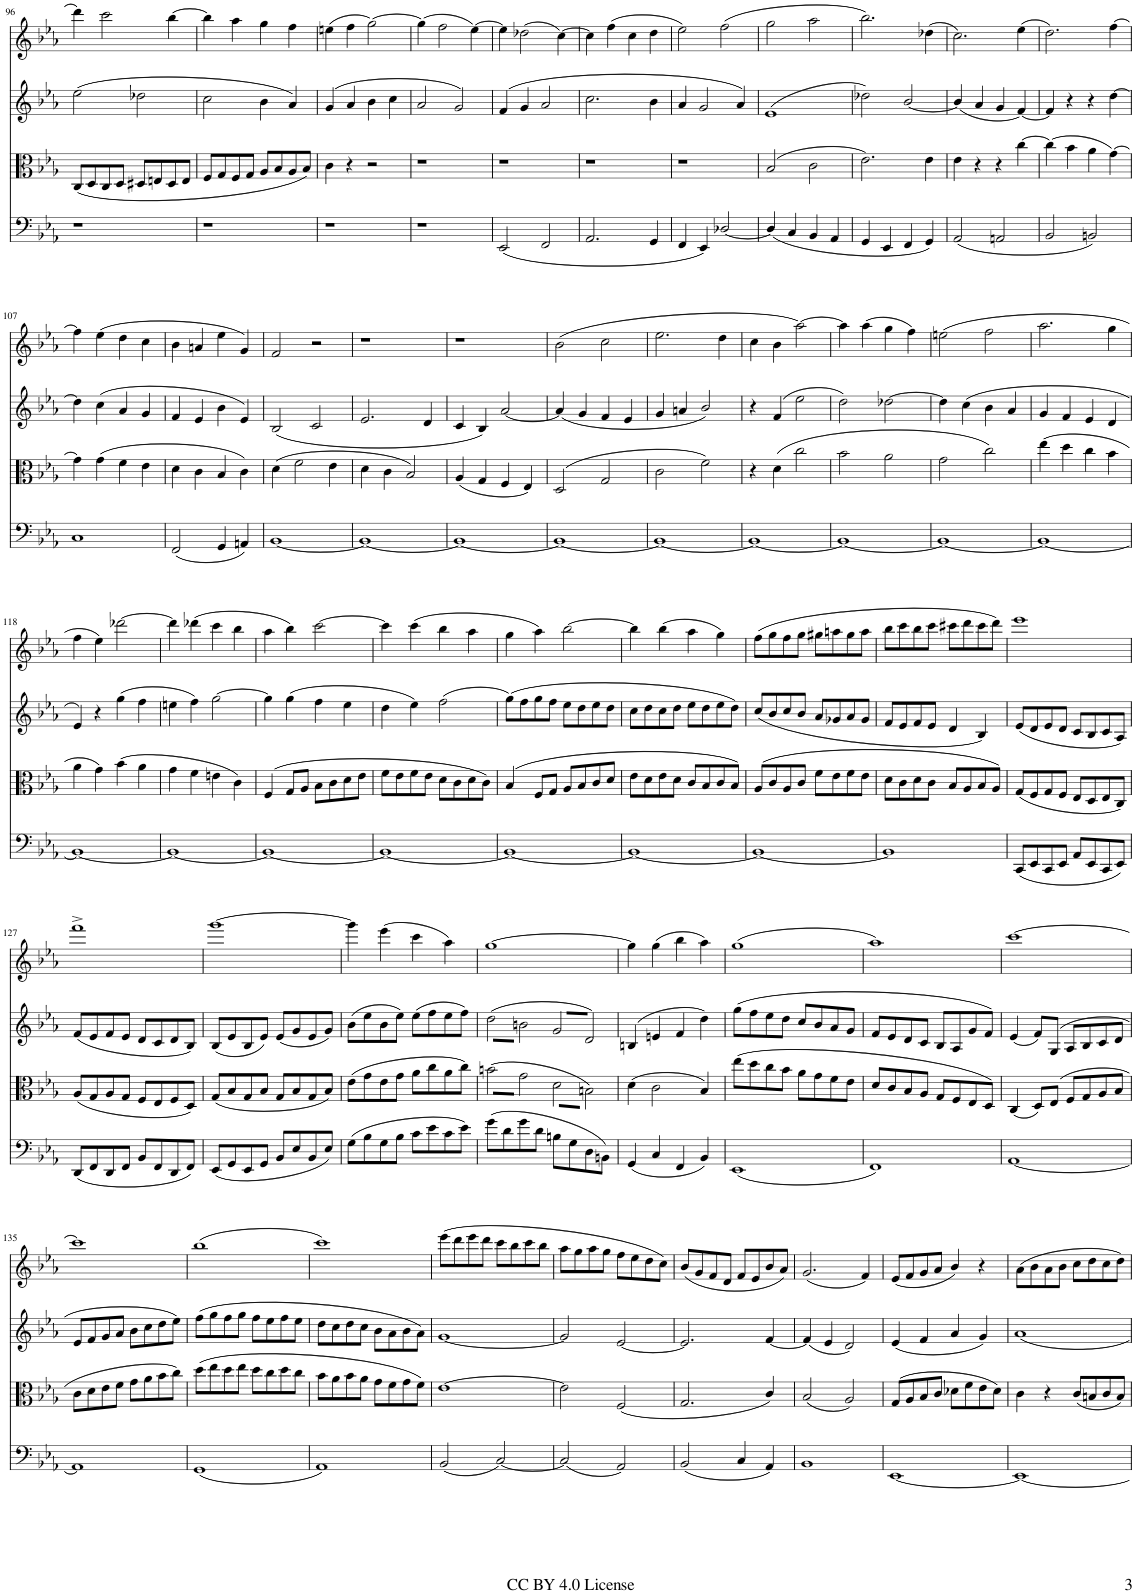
**kern	**kern	**kern	**kern
*part4	*part3	*part2	*part1
*staff4	*staff3	*staff2	*staff1
*I"Cello	*I"Viola	*I"Violin II	*I"Violin I
*	*I'Vla	*I'Vln	*I'Vln
!!LO:PB:g=z
*clefF4	*clefC3	*clefG2	*clefG2
*k[b-e-a-]	*k[b-e-a-]	*k[b-e-a-]	*k[b-e-a-]
*M4/4	*M4/4	*M4/4	*M4/4
*met(c)	*met(c)	*met(c)	*met(c)
=96	=96	=96	=96
1r	(8C/L	(2ee-\	4ddd\]
.	8D/	.	.
.	8C/	.	2ccc\
.	8D/J	.	.
.	8D#X/L	2dd-X\	.
.	8En/	.	.
.	8D#/	.	[4bb-\
.	8E/J	.	.
=97	=97	=97	=97
1r	8F/L	2cc\	4bb-\]
.	8G/	.	.
.	8F/	.	4aa-\
.	8G/J	.	.
.	8A-/L	4b-\	4gg\
.	8B-/	.	.
.	8A-/	4a-/)	4ff\
.	8B-/J)	.	.
=98	=98	=98	=98
1r	4c\	(4g/	(4een\
.	4r	4a-/	4ff\
.	2r	4b-\	[2gg\)
.	.	4cc\	.
=99	=99	=99	=99
1r	1r	2a-/	(4gg\]
.	.	.	2ff\
.	.	2g/)	.
.	.	.	[4ee-\)
=100	=100	=100	=100
(2EE-/	1r	(4f/	4ee-\]
.	.	4g/	(2dd-X\
2FF/	.	2a-/	.
.	.	.	[4cc\)
=101	=101	=101	=101
2.AA-/	1r	2.cc\	4cc\]
.	.	.	(4ff\
.	.	.	4cc\
4GG/	.	4b-\	4dd\
=102	=102	=102	=102
4FF/	1r	4a-/	2ee-\)
4EE-/)	.	2g/	.
[2D-X/	.	.	(2ff\
.	.	4a-/)	.
=103	=103	=103	=103
(4D-/]	(2B-/	(1e-	2gg\
4C/	.	.	.
4BB-/	2c\	.	2aa-\
4AA-/	.	.	.
=104	=104	=104	=104
4GG/	2.e-\)	2dd-X\)	2.bb-\)
4EE-/	.	.	.
4FF/	.	[2b-/	.
4GG/)	4e-\	.	(4dd-X\
=105	=105	=105	=105
(2AA-/	4e-\	(4b-/]	2.cc\)
.	4r	4a-/	.
2AAn/	4r	4g/	.
.	[4cc\	[4f/)	(4ee-\
=106	=106	=106	=106
2BB-/	(4cc\]	4f/]	2.dd\)
.	4b-\	4r	.
2BBn/)	4a-\	4r	.
.	[4g\)	[4dd\	[4ff\
!!LO:LB:g=z
=107	=107	=107	=107
1C	4g\]	4dd\]	4ff\]
.	(4g\	(4cc\	(4ee-\
.	4f\	4a-/	4dd\
.	4e-\	4g/	4cc\
=108	=108	=108	=108
(2FF/	4d\	4f/	4b-\
.	4c\	4e-/	4an/
4GG/	4B-/	4b-\	4ee-\
4AAn/)	4c\)	4e-/)	4g/)
=109	=109	=109	=109
[1BB-	(4d\	(2B-/	2f/
.	2f\	.	.
.	.	2c/	2r
.	4e-\	.	.
=110	=110	=110	=110
1BB-_	4d\	2.e-/	1r
.	4c\	.	.
.	2B-/)	.	.
.	.	4d/	.
=111	=111	=111	=111
1BB-_	(4A-/	4c/	1r
.	4G/	4B-/)	.
.	4F/	[2a-/	.
.	4E-/)	.	.
=112	=112	=112	=112
1BB-_	(2D/	(4a-/]	(2b-\
.	.	4g/	.
.	2G/	4f/	2cc\
.	.	4e-/	.
=113	=113	=113	=113
1BB-_	2c\	4g/	2.ee-\
.	.	4an/	.
.	2f\)	2b-/)	.
.	.	.	4dd\
=114	=114	=114	=114
1BB-_	4r	4r	4cc\
.	(4d\	(4f/	4b-\
.	2cc\	2ee-\	[2aa-\)
=115	=115	=115	=115
1BB-_	2b-\	2dd\)	4aa-\]
.	.	.	(4aa-\
.	2a-\	[2dd-X\	4gg\
.	.	.	4ff\)
=116	=116	=116	=116
1BB-_	2g\	4dd-\]	(2een\
.	.	(4cc\	.
.	2cc\)	4b-\	2ff\
.	.	4a-/	.
=117	=117	=117	=117
1BB-_	(4ee-\	4g/	2.aa-\
.	4dd\	4f/	.
.	4cc\	4e-/	.
.	4b-\	4d/	4gg\
!!LO:LB:g=z
=118	=118	=118	=118
1BB-_	4a-\	4e-/)	4ff\
.	4g\)	4r	4ee-\)
.	(4b-\	(4gg\	[2ddd-X\
.	4a-\	4ff\	.
=119	=119	=119	=119
1BB-_	4g\	4een\	4ddd-\]
.	4f\	4ff\)	(4ddd-X\
.	4en\	[2gg\	4ccc\
.	4c\)	.	4bb-\
=120	=120	=120	=120
1BB-_	(4F/	4gg\]	4aa-\
.	8G/L	(4gg\	4bb-\)
.	8A-/J	.	.
.	8B-\L	4ff\	[2ccc\
.	8c\	.	.
.	8d\	4ee-\	.
.	8e-\J	.	.
=121	=121	=121	=121
1BB-_	8f\L	4dd\	4ccc\]
.	8e-\	.	.
.	8f\	4ee-\)	(4ccc\
.	8e-\J	.	.
.	8d\L	(2ff\	4bb-\
.	8c\	.	.
.	8d\	.	4aa-\
.	8c\J)	.	.
=122	=122	=122	=122
1BB-_	(4B-/	(8gg\L)	4gg\
.	.	8ff\	.
.	8F/L	8gg\	4aa-\)
.	8G/J	8ff\J	.
.	8A-/L	8ee-\L	[2bb-\
.	8B-/	8dd\	.
.	8c/	8ee-\	.
.	8d/J	8dd\J	.
=123	=123	=123	=123
1BB-_	8e-\L	8cc\L	4bb-\]
.	8d\	8dd\	.
.	8e-\	8cc\	(4bb-\
.	8d\J	8dd\J	.
.	8c/L	8ee-\L	4aa-\
.	8B-/	8dd\	.
.	8c/	8ee-\	4gg\)
.	8B-/J)	8dd\J)	.
=124	=124	=124	=124
1BB-_	(8A-/L	(8cc/L	(8ff\L
.	8c/	8b-/	8gg\
.	8A-/	8cc/	8ff\
.	8c/J	8b-/J	8gg\J
.	8f\L	8a-/L	8gg#X\L
.	8e-\	8g-X/	8aan\
.	8f\	8a-/	8gg#\
.	8e-\J	8g-/J	8aa\J
=125	=125	=125	=125
1BB-]	8d\L	8f/L	8bb-\L
.	8c\	8e-/	8ccc\
.	8d\	8f/	8bb-\
.	8c\J	8e-/J	8ccc\J
.	8B-/L	4d/	8ccc#X\L
.	8A-/	.	8ddd\
.	8B-/	4B-/)	8ccc#\
.	8A-/J)	.	8ddd\J)
=126	=126	=126	=126
(8CC/L	(8G/L	(8e-/L	1eee-
8EE-/	8F/	8d/	.
8CC/	8G/	8e-/	.
8EE-/J	8F/J	8d/J	.
8AA-/L	8E-/L	8c/L	.
8EE-/	8D/	8B-/	.
8CC/	8E-/	8c/	.
8EE-/J)	8C/J)	8A-/J)	.
!!LO:LB:g=z
=127	=127	=127	=127
(8DD/L	(8A-/L	(8f/L	1fff^
8FF/	8G/	8e-/	.
8DD/	8A-/	8f/	.
8FF/J	8G/J	8e-/J	.
8BB-/L	8F/L	8d/L	.
8FF/	8E-/	8c/	.
8DD/	8F/	8d/	.
8FF/J)	8D/J)	8B-/J)	.
=128	=128	=128	=128
(8EE-/L	(8G/L	(8B-/L	[1ggg
8GG/	8B-/	8e-/	.
8EE-/	8G/	8B-/	.
8GG/J	8B-/J	8e-/J)	.
8BB-/L	8G/L	(8e-/L	.
8E-/	8B-/	8g/	.
8BB-/	8G/	8e-/	.
8E-/J)	8B-/J)	8g/J)	.
=129	=129	=129	=129
(8G\L	(8e-\L	(8b-\L	4ggg\]
8B-\	8g\	8ee-\	.
8G\	8e-\	8b-\	(4eee-\
8B-\J	8g\J	8ee-\J)	.
8c\L	8a-\L	(8ee-\L	4ccc\
8e-\	8cc\	8ff\	.
8c\	8a-\	8ee-\	4aa-\)
8e-\J)	8cc\J)	8ff\J)	.
=130	=130	=130	=130
*	*tremolo	*	*
*	*	*tremolo	*
(8g\L	(16bn\LL	(16dd\LL	[1gg
.	16g\	16bn\	.
8d\	16bn\	16dd\	.
.	16g\	16bn\	.
8g\	16bn\	16dd\	.
.	16g\	16bn\	.
8d\J	16bn\	16dd\	.
.	16g\JJ	16bn\JJ	.
8Bn\L	16d\LL	16g/LL	.
.	16Bn\)	16d/)	.
8G\	16d\	16g/	.
.	16Bn\)	16d/)	.
8D\	16d\	16g/	.
.	16Bn\)	16d/)	.
8BBn\J)	16d\	16g/	.
.	16Bn\)JJ	16d/)JJ	.
*	*	*Xtremolo	*
*	*Xtremolo	*	*
=131	=131	=131	=131
(4GG/	(4d\	(4Bn/	4gg\]
.	.	.	.
.	.	.	.
.	.	.	.
4C/	2c\	4en/	(4gg\
4FF/	.	4f/	4bb-\
4BB-/)	4B-/)	4dd\)	4aa-\)
=132	=132	=132	=132
(1EE-	(8ee-\L	(8gg\L	(>1gg
.	8dd\	8ff\	.
.	8cc\	8ee-\	.
.	8b-\J	8dd\J	.
.	8a-\L	8cc/L	.
.	8g\	8b-/	.
.	8f\	8a-/	.
.	8e-\J	8g/J	.
=133	=133	=133	=133
1FF)	8d/L	8f/L	1aa-)
.	8c/	8e-/	.
.	8B-/	8d/	.
.	8A-/J	8c/J	.
.	8G/L	8B-/L	.
.	8F/	8A-/	.
.	8E-/	8g/	.
.	8D/J)	8f/J)	.
=134	=134	=134	=134
[1AA-	(4C/	(4e-/	[1ccc
.	8D/L)	8f/L)	.
.	(8E-/J	(8G/J	.
.	8F/L	8A-/L	.
.	8G/	8B-/	.
.	8A-/	8c/	.
.	8B-/J	8d/J	.
!!LO:LB:g=z
=135	=135	=135	=135
1AA-]	8c\L	8e-/L	1ccc]
.	8d\	8f/	.
.	8e-\	8g/	.
.	8f\J	8a-/J	.
.	8g\L	8b-\L	.
.	8a-\	8cc\	.
.	8b-\	8dd\	.
.	8cc\J)	8ee-\J)	.
=136	=136	=136	=136
(1GG	(8dd\L	(8ff\L	(>1bb-
.	8ee-\	8gg\	.
.	8dd\	8ff\	.
.	8ee-\J	8gg\J	.
.	8dd\L	8ff\L	.
.	8cc\	8ee-\	.
.	8dd\	8ff\	.
.	8cc\J	8ee-\J	.
=137	=137	=137	=137
1AA-)	8b-\L	8dd\L	1ccc)
.	8a-\	8cc\	.
.	8b-\	8dd\	.
.	8a-\J	8cc\J	.
.	8g\L	8b-\L	.
.	8f\	8a-\	.
.	8g\	8b-\	.
.	8f\J)	8a-\J)	.
=138	=138	=138	=138
(2BB-/	[1e-	[1g	(8eee-\L
.	.	.	8ddd\
.	.	.	8eee-\
.	.	.	8ddd\J
[2C/)	.	.	8ccc\L
.	.	.	8bb-\
.	.	.	8ccc\
.	.	.	8bb-\J
=139	=139	=139	=139
(2C/]	2e-\]	2g/]	8aa-\L
.	.	.	8gg\
.	.	.	8aa-\
.	.	.	8gg\J
2AA-/)	(2F/	[2e-/	8ff\L
.	.	.	8ee-\
.	.	.	8dd\
.	.	.	8cc\J)
=140	=140	=140	=140
(2BB-/	2.G/	2.e-/]	(8b-/L
.	.	.	8g/
.	.	.	8f/
.	.	.	8d/J
4C/	.	.	8f/L
.	.	.	8e-/
4AA-/)	4c/)	[4f/	8b-/
.	.	.	8a-/J)
=141	=141	=141	=141
1BB-	(2B-/	(4f/]	(2.g/
.	.	4e-/	.
.	2A-/)	2d/)	.
.	.	.	4f/)
=142	=142	=142	=142
[1EE-	(8G/L	(4e-/	(8e-/L
.	8A-/	.	8f/
.	8B-/	4f/	8g/
.	8c/J	.	8a-/J
.	8d-X\L	4a-/	4b-/)
.	8f\	.	.
.	8e-\	4g/)	4r
.	8d-\J)	.	.
=143	=143	=143	=143
1EE-_	4c\	1a-	(8a-\L
.	.	.	8b-\
.	4r	.	8a-\
.	.	.	8b-\J
.	(8c/L	.	8cc\L
.	8Bn/	.	8dd\
.	8c/	.	8cc\
.	8B/J)	.	8dd\J)
=	=	=	=
*-	*-	*-	*-
